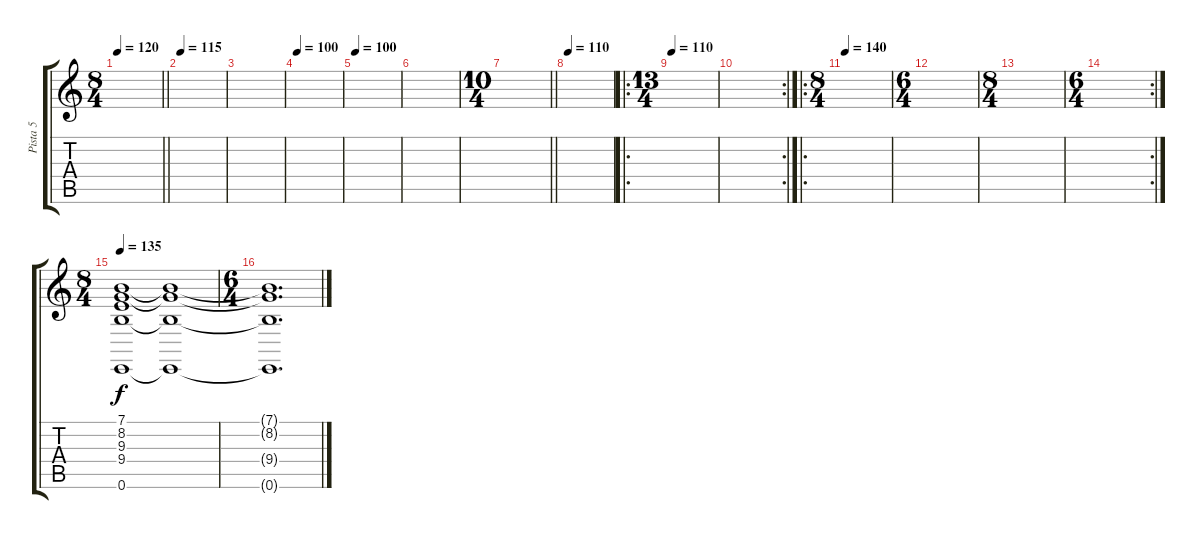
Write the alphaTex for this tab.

\track ("Pista 5" "Pista 5") {instrument pad1newage}
\staff {score tabs}
\tuning (E4 B3 G3 D3 A2 E2) {hide}
\ts (8 4)
\tempo 120
\clef g2
\barLineRight lightlight
\ks c
|
\tempo 115
|
|
\tempo 100
|
\tempo 100
|
|
\ts (10 4)
\barLineRight lightlight
|
\tempo 110
|
\ro
\ts (13 4)
\tempo 110
|
\rc 2
|
\ro
\ts (8 4)
\tempo 140
|
\ts (6 4)
|
\ts (8 4)
|
\rc 2
\ts (6 4)
|
\ts (8 4)
\tempo 135
(7.1 8.2 9.3 9.4 0.6).1{instrument fx6goblins} (7.1{t} 8.2{t} 9.4{t} 0.6{t}).1 |
\ts (6 4)
(7.1{t} 8.2{t} 9.4{t} 0.6{t}).1{d}
